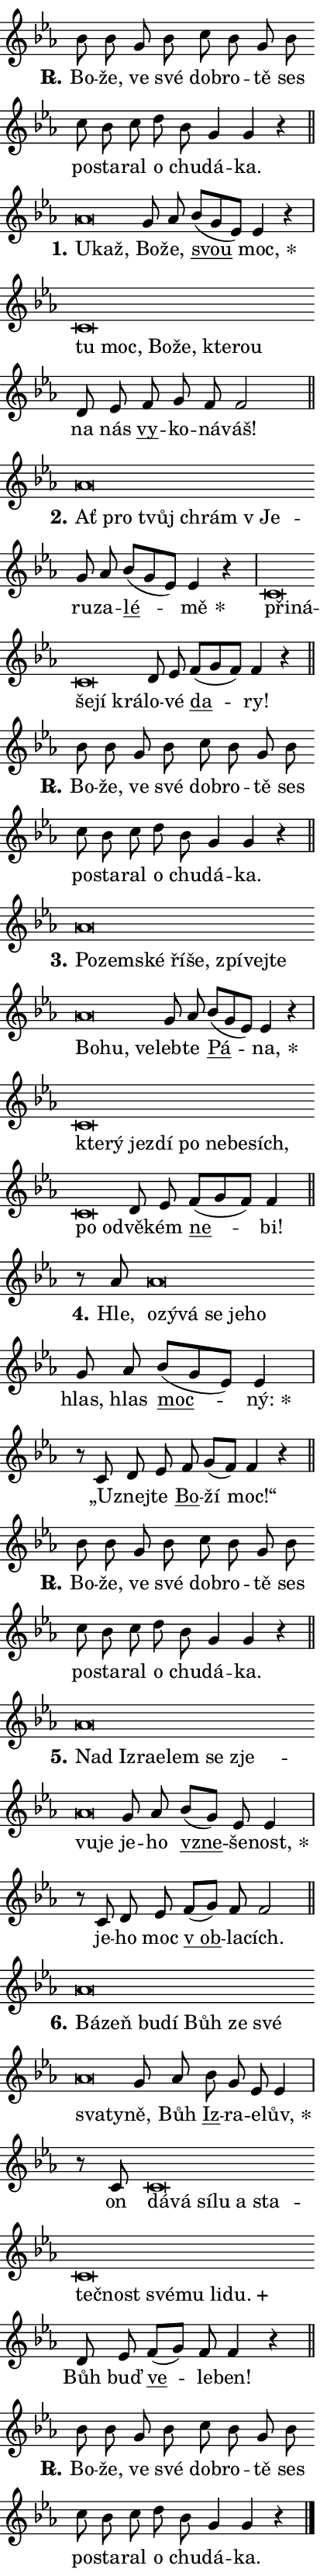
\version "2.24.0"
\header { tagline = "" }
\paper {
  indent = 0\cm
  top-margin = 0\cm
  right-margin = 0.13\cm % to fit lyric hyphens
  bottom-margin = 0\cm
  left-margin = 0\cm
  paper-width = 7\cm
  page-breaking = #ly:one-page-breaking
  system-system-spacing.basic-distance = #11
  score-system-spacing.basic-distance = #11
  ragged-last = ##f
}


%% Author: Thomas Morley
%% https://lists.gnu.org/archive/html/lilypond-user/2020-05/msg00002.html
#(define (line-position grob)
"Returns position of @var[grob} in current system:
   @code{'start}, if at first time-step
   @code{'end}, if at last time-step
   @code{'middle} otherwise
"
  (let* ((col (ly:item-get-column grob))
         (ln (ly:grob-object col 'left-neighbor))
         (rn (ly:grob-object col 'right-neighbor))
         (col-to-check-left (if (ly:grob? ln) ln col))
         (col-to-check-right (if (ly:grob? rn) rn col))
         (break-dir-left
           (and
             (ly:grob-property col-to-check-left 'non-musical #f)
             (ly:item-break-dir col-to-check-left)))
         (break-dir-right
           (and
             (ly:grob-property col-to-check-right 'non-musical #f)
             (ly:item-break-dir col-to-check-right))))
        (cond ((eqv? 1 break-dir-left) 'start)
              ((eqv? -1 break-dir-right) 'end)
              (else 'middle))))

#(define (tranparent-at-line-position vctor)
  (lambda (grob)
  "Relying on @code{line-position} select the relevant enry from @var{vctor}.
Used to determine transparency,"
    (case (line-position grob)
      ((end) (not (vector-ref vctor 0)))
      ((middle) (not (vector-ref vctor 1)))
      ((start) (not (vector-ref vctor 2))))))

noteHeadBreakVisibility =
#(define-music-function (break-visibility)(vector?)
"Makes @code{NoteHead}s transparent relying on @var{break-visibility}"
#{
  \override NoteHead.transparent =
    #(tranparent-at-line-position break-visibility)
#})

#(define delete-ledgers-for-transparent-note-heads
  (lambda (grob)
    "Reads whether a @code{NoteHead} is transparent.
If so this @code{NoteHead} is removed from @code{'note-heads} from
@var{grob}, which is supposed to be @code{LedgerLineSpanner}.
As a result ledgers are not printed for this @code{NoteHead}"
    (let* ((nhds-array (ly:grob-object grob 'note-heads))
           (nhds-list
             (if (ly:grob-array? nhds-array)
                 (ly:grob-array->list nhds-array)
                 '()))
           ;; Relies on the transparent-property being done before
           ;; Staff.LedgerLineSpanner.after-line-breaking is executed.
           ;; This is fragile ...
           (to-keep
             (remove
               (lambda (nhd)
                 (ly:grob-property nhd 'transparent #f))
               nhds-list)))
      ;; TODO find a better method to iterate over grob-arrays, similiar
      ;; to filter/remove etc for lists
      ;; For now rebuilt from scratch
      (set! (ly:grob-object grob 'note-heads)  '())
      (for-each
        (lambda (nhd)
          (ly:pointer-group-interface::add-grob grob 'note-heads nhd))
        to-keep))))

squashNotes = {
  \override NoteHead.X-extent = #'(-0.2 . 0.2)
  \override NoteHead.Y-extent = #'(-0.75 . 0)
  \override NoteHead.stencil =
    #(lambda (grob)
       (let ((pos (ly:grob-property grob 'staff-position)))
         (begin
           (if (< pos -7) (display "ERROR: Lower brevis then expected\n") (display ""))
           (if (<= pos -6) ly:text-interface::print ly:note-head::print))))
}
unSquashNotes = {
  \revert NoteHead.X-extent
  \revert NoteHead.Y-extent
  \revert NoteHead.stencil
}

hideNotes = \noteHeadBreakVisibility #begin-of-line-visible
unHideNotes = \noteHeadBreakVisibility #all-visible

% work-around for resetting accidentals
% https://lilypond.org/doc/v2.23/Documentation/notation/displaying-rhythms#unmetered-music
cadenzaMeasure = {
  \cadenzaOff
  \partial 1024 s1024
  \cadenzaOn
}

#(define-markup-command (accent layout props text) (markup?)
  "Underline accented syllable"
  (interpret-markup layout props
    #{\markup \override #'(offset . 4.3) \underline { #text }#}))

responsum = \markup \concat {
  "R" \hspace #-1.05 \path #0.1 #'((moveto 0 0.07) (lineto 0.9 0.8)) \hspace #0.05 "."
}

spaceSize = #0.6828661417322834 % exact space size for TeX Gyre Schola

\layout {
  \context {
    \Staff
    \remove "Time_signature_engraver"
    \override LedgerLineSpanner.after-line-breaking = #delete-ledgers-for-transparent-note-heads
  }
  \context {
    \Lyrics {
      \override LyricSpace.minimum-distance = \spaceSize
      \override LyricText.font-name = #"TeX Gyre Schola"
      \override LyricText.font-size = 1
      \override StanzaNumber.font-name = #"TeX Gyre Schola Bold"
      \override StanzaNumber.font-size = 1
    }
  }
  \context {
    \Score 
    \override NoteHead.text =
      #(lambda (grob) 
        (let ((pos (ly:grob-property grob 'staff-position)))
          #{\markup {
            \combine
              \halign #-0.55 \raise #(if (= pos -6) 0 0.5) \override #'(thickness . 2) \draw-line #'(3.2 . 0)
              \musicglyph "noteheads.sM1"
          }#}))
  }
}

% magnetic-lyrics.ily
%
%   written by
%     Jean Abou Samra <jean@abou-samra.fr>
%     Werner Lemberg <wl@gnu.org>
%
%   adapted by
%     Jiri Hon <jiri.hon@gmail.com>
%
% Version 2022-Apr-15

% https://www.mail-archive.com/lilypond-user@gnu.org/msg149350.html

#(define (Left_hyphen_pointer_engraver context)
   "Collect syllable-hyphen-syllable occurrences in lyrics and store
them in properties.  This engraver only looks to the left.  For
example, if the lyrics input is @code{foo -- bar}, it does the
following.

@itemize @bullet
@item
Set the @code{text} property of the @code{LyricHyphen} grob between
@q{foo} and @q{bar} to @code{foo}.

@item
Set the @code{left-hyphen} property of the @code{LyricText} grob with
text @q{foo} to the @code{LyricHyphen} grob between @q{foo} and
@q{bar}.
@end itemize

Use this auxiliary engraver in combination with the
@code{lyric-@/text::@/apply-@/magnetic-@/offset!} hook."
   (let ((hyphen #f)
         (text #f))
     (make-engraver
      (acknowledgers
       ((lyric-syllable-interface engraver grob source-engraver)
        (set! text grob)))
      (end-acknowledgers
       ((lyric-hyphen-interface engraver grob source-engraver)
        ;(when (not (grob::has-interface grob 'lyric-space-interface))
          (set! hyphen grob)));)
      ((stop-translation-timestep engraver)
       (when (and text hyphen)
         (ly:grob-set-object! text 'left-hyphen hyphen))
       (set! text #f)
       (set! hyphen #f)))))

#(define (lyric-text::apply-magnetic-offset! grob)
   "If the space between two syllables is less than the value in
property @code{LyricText@/.details@/.squash-threshold}, move the right
syllable to the left so that it gets concatenated with the left
syllable.

Use this function as a hook for
@code{LyricText@/.after-@/line-@/breaking} if the
@code{Left_@/hyphen_@/pointer_@/engraver} is active."
   (let ((hyphen (ly:grob-object grob 'left-hyphen #f)))
     (when hyphen
       (let ((left-text (ly:spanner-bound hyphen LEFT)))
         (when (grob::has-interface left-text 'lyric-syllable-interface)
           (let* ((common (ly:grob-common-refpoint grob left-text X))
                  (this-x-ext (ly:grob-extent grob common X))
                  (left-x-ext
                   (begin
                     ;; Trigger magnetism for left-text.
                     (ly:grob-property left-text 'after-line-breaking)
                     (ly:grob-extent left-text common X)))
                  ;; `delta` is the gap width between two syllables.
                  (delta (- (interval-start this-x-ext)
                            (interval-end left-x-ext)))
                  (details (ly:grob-property grob 'details))
                  (threshold (assoc-get 'squash-threshold details 0.2)))
             (when (< delta threshold)
               (let* (;; We have to manipulate the input text so that
                      ;; ligatures crossing syllable boundaries are not
                      ;; disabled.  For languages based on the Latin
                      ;; script this is essentially a beautification.
                      ;; However, for non-Western scripts it can be a
                      ;; necessity.
                      (lt (ly:grob-property left-text 'text))
                      (rt (ly:grob-property grob 'text))
                      (is-space (grob::has-interface hyphen 'lyric-space-interface))
                      (space (if is-space " " ""))
                      (extra-delta (if is-space spaceSize 0))
                      ;; Append new syllable.
                      (ltrt-space (if (and (string? lt) (string? rt))
                                (string-append lt space rt)
                                (make-concat-markup (list lt space rt))))
                      ;; Right-align `ltrt` to the right side.
                      (ltrt-space-markup (grob-interpret-markup
                               grob
                               (make-translate-markup
                                (cons (interval-length this-x-ext) 0)
                                (make-right-align-markup ltrt-space)))))
                 (begin
                   ;; Don't print `left-text`.
                   (ly:grob-set-property! left-text 'stencil #f)
                   ;; Set text and stencil (which holds all collected
                   ;; syllables so far) and shift it to the left.
                   (ly:grob-set-property! grob 'text ltrt-space)
                   (ly:grob-set-property! grob 'stencil ltrt-space-markup)
                   (ly:grob-translate-axis! grob (- (- delta extra-delta)) X))))))))))


#(define (lyric-hyphen::displace-bounds-first grob)
   ;; Make very sure this callback isn't triggered too early.
   (let ((left (ly:spanner-bound grob LEFT))
         (right (ly:spanner-bound grob RIGHT)))
     (ly:grob-property left 'after-line-breaking)
     (ly:grob-property right 'after-line-breaking)
     (ly:lyric-hyphen::print grob)))

squashThreshold = #0.4

\layout {
  \context {
    \Lyrics
    \consists #Left_hyphen_pointer_engraver
    \override LyricText.after-line-breaking =
      #lyric-text::apply-magnetic-offset!
    \override LyricHyphen.stencil = #lyric-hyphen::displace-bounds-first
    \override LyricText.details.squash-threshold = \squashThreshold
    \override LyricHyphen.minimum-distance = 0
    \override LyricHyphen.minimum-length = \squashThreshold
  }
}

squashText = \override LyricText.details.squash-threshold = 9999
unSquashText = \override LyricText.details.squash-threshold = \squashThreshold

leftText = \override LyricText.self-alignment-X = #LEFT
unLeftText = \revert LyricText.self-alignment-X

starOffset = #(lambda (grob) 
                (let ((x_offset (ly:self-alignment-interface::aligned-on-x-parent grob)))
                  (if (= x_offset 0) 0 (+ x_offset 1.2))))

star = #(define-music-function (syllable)(string?)
"Append star separator at the end of a syllable"
#{
  \once \override LyricText.X-offset = #starOffset
  \lyricmode { \markup {
    #syllable
    \override #'((font-name . "TeX Gyre Schola Bold")) \hspace #0.2 \lower #0.65 \larger "*"
  } }
#})

starAccent = #(define-music-function (syllable)(string?)
"Append star separator at the end of a syllable and make accent"
#{
  \once \override LyricText.X-offset = #starOffset
  \lyricmode { \markup {
    \accent #syllable
    \override #'((font-name . "TeX Gyre Schola Bold")) \hspace #0.2 \lower #0.65 \larger "*"
  } }
#})

breath = #(define-music-function (syllable)(string?)
"Append breathing indicator at the end of a syllable"
#{
  \lyricmode { \markup { #syllable "+" } }
#})

optionalBreath = #(define-music-function (syllable)(string?)
"Append optional breathing indicator at the end of a syllable"
#{
  \lyricmode { \markup { #syllable "(+)" } }
#})


\score {
    <<
        \new Voice = "melody" { \cadenzaOn \key es \major \relative { bes'8 bes g bes c bes g bes \bar "" c bes c \bar "" d bes g4 g r \cadenzaMeasure \bar "||" \break } }
        \new Lyrics \lyricsto "melody" { \lyricmode { \set stanza = \responsum
Bo -- že, ve své dob -- ro -- tě ses po -- sta -- ral o chu -- dá -- ka. } }
    >>
    \layout {}
}

\score {
    <<
        \new Voice = "melody" { \cadenzaOn \key es \major \relative { \squashNotes as'\breve*1/16 \hideNotes \breve*1/16 \bar "" \unHideNotes \unSquashNotes g8 as \bar "" bes[( g es)] es4 r \cadenzaMeasure \bar "|" \squashNotes c\breve*1/16 \hideNotes \breve*1/16 \bar "" \breve*1/16 \bar "" \breve*1/16 \bar "" \breve*1/16 \breve*1/16 \bar "" \unHideNotes \unSquashNotes d8 es \bar "" f g f f2 \cadenzaMeasure \bar "||" \break } }
        \new Lyrics \lyricsto "melody" { \lyricmode { \set stanza = "1."
\leftText U -- \squashText kaž, \unLeftText \unSquashText Bo -- že, \markup \accent svou \star moc, \leftText tu \squashText moc, Bo -- že, kte -- rou \unLeftText \unSquashText na nás \markup \accent vy -- ko -- ná -- váš! } }
    >>
    \layout {}
}

\score {
    <<
        \new Voice = "melody" { \cadenzaOn \key es \major \relative { \squashNotes as'\breve*1/16 \hideNotes \breve*1/16 \bar "" \breve*1/16 \bar "" \breve*1/16 \breve*1/16 \bar "" \unHideNotes \unSquashNotes g8 as \bar "" bes[( g es)] es4 r \cadenzaMeasure \bar "|" \squashNotes c\breve*1/16 \hideNotes \breve*1/16 \bar "" \breve*1/16 \bar "" \breve*1/16 \breve*1/16 \bar "" \unHideNotes \unSquashNotes d8 es \bar "" f[( g f)] f4 r \cadenzaMeasure \bar "||" \break } }
        \new Lyrics \lyricsto "melody" { \lyricmode { \set stanza = "2."
\leftText Ať \squashText pro tvůj chrám "v Je" -- \unLeftText \unSquashText ru -- za -- \markup \accent lé -- \star mě \leftText při -- \squashText ná -- še -- jí krá -- \unLeftText \unSquashText lo -- vé \markup \accent da -- ry! } }
    >>
    \layout {}
}

\score {
    <<
        \new Voice = "melody" { \cadenzaOn \key es \major \relative { bes'8 bes g bes c bes g bes \bar "" c bes c \bar "" d bes g4 g r \cadenzaMeasure \bar "||" \break } }
        \new Lyrics \lyricsto "melody" { \lyricmode { \set stanza = \responsum
Bo -- že, ve své dob -- ro -- tě ses po -- sta -- ral o chu -- dá -- ka. } }
    >>
    \layout {}
}

\score {
    <<
        \new Voice = "melody" { \cadenzaOn \key es \major \relative { \squashNotes as'\breve*1/16 \hideNotes \breve*1/16 \bar "" \breve*1/16 \bar "" \breve*1/16 \bar "" \breve*1/16 \bar "" \breve*1/16 \bar "" \breve*1/16 \bar "" \breve*1/16 \bar "" \breve*1/16 \bar "" \breve*1/16 \breve*1/16 \bar "" \unHideNotes \unSquashNotes g8 as \bar "" bes[( g es)] es4 r \cadenzaMeasure \bar "|" \squashNotes c\breve*1/16 \hideNotes \breve*1/16 \bar "" \breve*1/16 \bar "" \breve*1/16 \bar "" \breve*1/16 \bar "" \breve*1/16 \bar "" \breve*1/16 \bar "" \breve*1/16 \bar "" \breve*1/16 \breve*1/16 \bar "" \unHideNotes \unSquashNotes d8 es \bar "" f[( g f)] f4 \cadenzaMeasure \bar "||" \break } }
        \new Lyrics \lyricsto "melody" { \lyricmode { \set stanza = "3."
\leftText Po -- \squashText zem -- ské ří -- še, zpí -- vej -- te Bo -- hu, ve -- \unLeftText \unSquashText leb -- te \markup \accent Pá -- \star na, \leftText kte -- \squashText rý jez -- dí po ne -- be -- sích, po od -- \unLeftText \unSquashText vě -- kém \markup \accent ne -- bi! } }
    >>
    \layout {}
}

\score {
    <<
        \new Voice = "melody" { \cadenzaOn \key es \major \relative { r8 as'8 \squashNotes as\breve*1/16 \hideNotes \breve*1/16 \bar "" \breve*1/16 \bar "" \breve*1/16 \bar "" \breve*1/16 \breve*1/16 \bar "" \unHideNotes \unSquashNotes g8 as \bar "" bes[( g es)] es4 \cadenzaMeasure \bar "|" r8 c8 d8 es \bar "" f g[( f)] f4 r \cadenzaMeasure \bar "||" \break } }
        \new Lyrics \lyricsto "melody" { \lyricmode { \set stanza = "4."
Hle, \leftText o -- \squashText zý -- vá se je -- ho \unLeftText \unSquashText hlas, hlas \markup \accent moc -- \star ný: „U -- znej -- te \markup \accent Bo -- ží moc!“ } }
    >>
    \layout {}
}

\score {
    <<
        \new Voice = "melody" { \cadenzaOn \key es \major \relative { bes'8 bes g bes c bes g bes \bar "" c bes c \bar "" d bes g4 g r \cadenzaMeasure \bar "||" \break } }
        \new Lyrics \lyricsto "melody" { \lyricmode { \set stanza = \responsum
Bo -- že, ve své dob -- ro -- tě ses po -- sta -- ral o chu -- dá -- ka. } }
    >>
    \layout {}
}

\score {
    <<
        \new Voice = "melody" { \cadenzaOn \key es \major \relative { \squashNotes as'\breve*1/16 \hideNotes \breve*1/16 \bar "" \breve*1/16 \bar "" \breve*1/16 \bar "" \breve*1/16 \bar "" \breve*1/16 \bar "" \breve*1/16 \bar "" \breve*1/16 \breve*1/16 \bar "" \unHideNotes \unSquashNotes g8 as \bar "" bes[( g)] es es4 \cadenzaMeasure \bar "|" r8 c8 d8 es \bar "" f[( g)] f f2 \cadenzaMeasure \bar "||" \break } }
        \new Lyrics \lyricsto "melody" { \lyricmode { \set stanza = "5."
\leftText Nad \squashText Iz -- ra -- e -- lem se zje -- vu -- je \unLeftText \unSquashText je -- ho \markup \accent vzne -- še -- \star nost, je -- ho moc \markup \accent "v ob" -- la -- cích. } }
    >>
    \layout {}
}

\score {
    <<
        \new Voice = "melody" { \cadenzaOn \key es \major \relative { \squashNotes as'\breve*1/16 \hideNotes \breve*1/16 \bar "" \breve*1/16 \bar "" \breve*1/16 \bar "" \breve*1/16 \bar "" \breve*1/16 \bar "" \breve*1/16 \bar "" \breve*1/16 \breve*1/16 \bar "" \unHideNotes \unSquashNotes g8 as \bar "" bes g es es4 \cadenzaMeasure \bar "|" r8 c8 \squashNotes c\breve*1/16 \hideNotes \breve*1/16 \bar "" \breve*1/16 \bar "" \breve*1/16 \bar "" \breve*1/16 \bar "" \breve*1/16 \bar "" \breve*1/16 \bar "" \breve*1/16 \bar "" \breve*1/16 \bar "" \breve*1/16 \bar "" \breve*1/16 \breve*1/16 \bar "" \unHideNotes \unSquashNotes d8 es \bar "" f[( g)] f f4 r \cadenzaMeasure \bar "||" \break } }
        \new Lyrics \lyricsto "melody" { \lyricmode { \set stanza = "6."
\leftText Bá -- \squashText zeň bu -- dí Bůh ze své sva -- ty -- \unLeftText \unSquashText ně, Bůh \markup \accent Iz -- ra -- e -- \star lův, on \leftText dá -- \squashText vá sí -- lu a sta -- teč -- nost své -- mu li -- \breath "du." \unLeftText \unSquashText Bůh buď \markup \accent ve -- le -- ben! } }
    >>
    \layout {}
}

\score {
    <<
        \new Voice = "melody" { \cadenzaOn \key es \major \relative { bes'8 bes g bes c bes g bes \bar "" c bes c \bar "" d bes g4 g r \cadenzaMeasure \bar "||" \break } \bar "|." }
        \new Lyrics \lyricsto "melody" { \lyricmode { \set stanza = \responsum
Bo -- že, ve své dob -- ro -- tě ses po -- sta -- ral o chu -- dá -- ka. } }
    >>
    \layout {}
}
